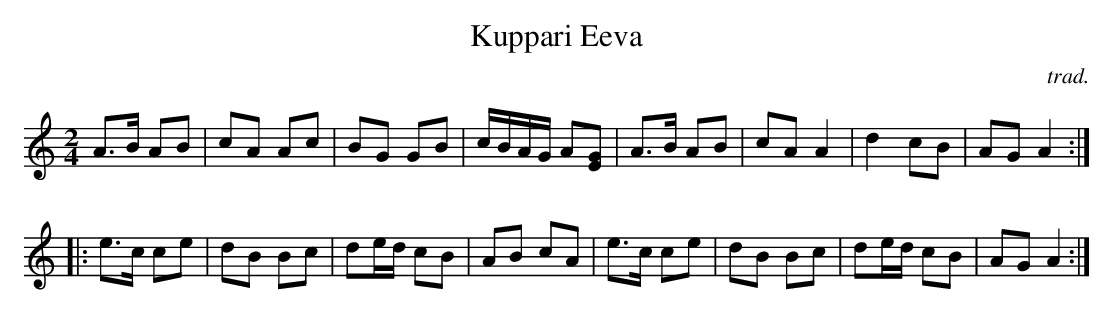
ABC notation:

X:1
T:Kuppari Eeva
C:trad.
M:2/4
L:1/8
K:Am
A>B AB|cA Ac|BG GB|c/B/A/G/ A[GE]|\
A>B AB|cA A2|d2 cB|AG A2 :|
|:e>c ce|dB Bc|de/d/ cB|AB cA|\
e>c ce|dB Bc|de/d/ cB|AG A2 :|
